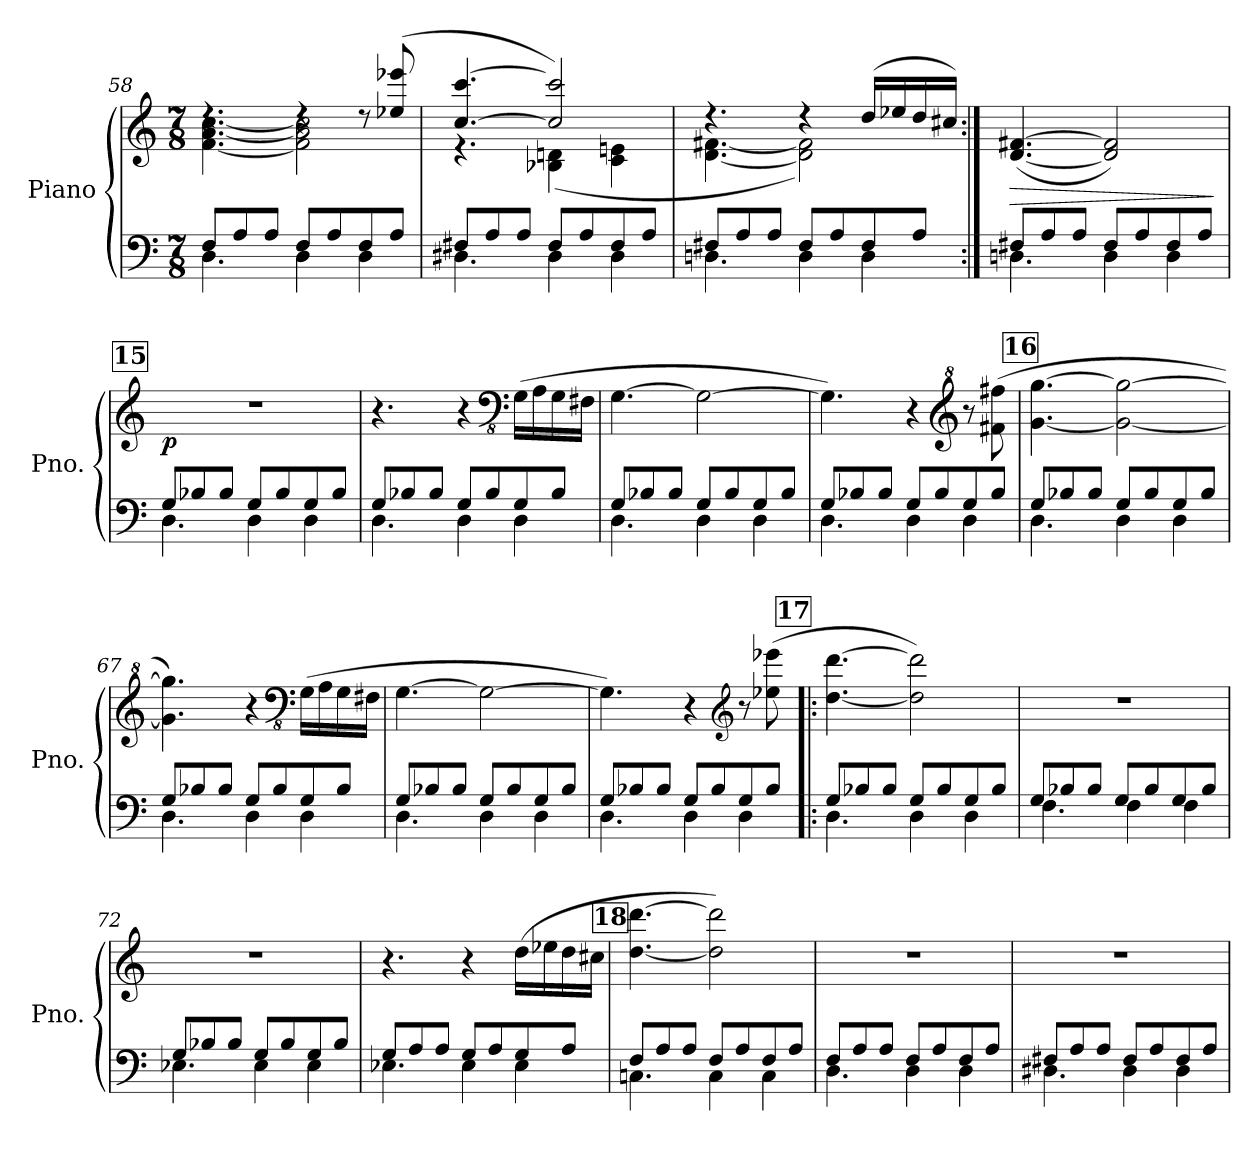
**kern	**kern	**dynam
*part1	*part1	*part1
*staff2	*staff1	*staff1/2
*I"Piano	*	*
*I'Pno.	*	*
!!LO:LB:g=z
*clefF4	*clefG2	*
*k[]	*k[]	*
*M7/8	*M7/8	*
=58	=58	=58
*^	*^	*
8F/L	4.D\	4.rdd	[4.f\ [4.a\ [4.cc\	.
8A/	.	.	.	.
8A/J	.	.	.	.
8F/L	4D\	4rdd	2f\] 2a\] 2cc\]	.
8A/	.	.	.	.
8F/	4D\	8rdd	.	.
8A/J	.	(8ee-X/ 8eee-X/	.	.
=59	=59	=59	=59	=59
8F#X/L	4.D#X\	[4.cc/ [4.ccc/	4.r	.
8A/	.	.	.	.
8A/J	.	.	.	.
8F#/L	4D#\	2cc/] 2ccc/])	(>4B-X\ 4dn\	.
8A/	.	.	.	.
8F#/	4D#\	.	4c\ 4en\	.
8A/J	.	.	.	.
=60	=60	=60	=60	=60
8F#X/L	4.Dn\	4.rdd	[4.d\ [4.f#X\	.
8A/	.	.	.	.
8A/J	.	.	.	.
8F#/L	4D\	4rdd	2d\] 2f#\])	.
8A/	.	.	.	.
8F#/	4D\	(16dd/LL	.	.
.	.	16ee-X/	.	.
8A/J	.	16dd/	.	.
.	.	16cc#X/JJ)	.	.
*	*	*v	*v	*
=61:|!	=61:|!	=61:|!	=61:|!
!	!	!	!LO:HP:b
8F#X/L	4.Dn\	([4.d/ [4.f#X/	>
8A/	.	.	.
8A/J	.	.	.
8F#/L	4D\	2d/] 2f#/])	.
8A/	.	.	.
8F#/	4D\	.	.
8A/J	.	.	.
*v	*v	*	*
.	.	]
!!LO:LB:g=z
!!LO:REH:place=s1:a:B:fs=14:t=15
=62	=62	=62
*^	*	*
!	!	!	!LO:DY:b
8G/L	4.D\	2..r	p
8B-X/	.	.	.
8B-/J	.	.	.
8G/L	4D\	.	.
8B-/	.	.	.
8G/	4D\	.	.
8B-/J	.	.	.
=63	=63	=63	=63
8G/L	4.D\	4.r	.
8B-X/	.	.	.
8B-/J	.	.	.
8G/L	4D\	4r	.
8B-/	.	.	.
*	*	*clefFv4	*
8G/	4D\	(16GG\LL	.
.	.	16AA\	.
8B-/J	.	16GG\	.
.	.	16FF#X\JJ	.
=64	=64	=64	=64
8G/L	4.D\	[4.GG\	.
8B-X/	.	.	.
8B-/J	.	.	.
8G/L	4D\	2GG\_	.
8B-/	.	.	.
8G/	4D\	.	.
8B-/J	.	.	.
=65	=65	=65	=65
8G/L	4.D\	4.GG\])	.
8B-X/	.	.	.
8B-/J	.	.	.
8G/L	4D\	4r	.
8B-/	.	.	.
*	*	*clefG^2	*
8G/	4D\	8r	.
8B-/J	.	(8ff#X\ 8fff#X\	.
!!LO:LB:g=z
!!LO:REH:place=s1:a:B:fs=14:t=16
=66	=66	=66	=66
8G/L	4.D\	[4.gg\ [4.ggg\	.
8B-X/	.	.	.
8B-/J	.	.	.
8G/L	4D\	2gg\_ 2ggg\_	.
8B-/	.	.	.
8G/	4D\	.	.
8B-/J	.	.	.
=67	=67	=67	=67
8G/L	4.D\	4.gg\] 4.ggg\])	.
8B-X/	.	.	.
8B-/J	.	.	.
8G/L	4D\	4r	.
8B-/	.	.	.
*	*	*clefFv4	*
8G/	4D\	(16GG\LL	.
.	.	16AA\	.
8B-/J	.	16GG\	.
.	.	16FF#X\JJ	.
=68	=68	=68	=68
8G/L	4.D\	[4.GG\	.
8B-X/	.	.	.
8B-/J	.	.	.
8G/L	4D\	2GG\_	.
8B-/	.	.	.
8G/	4D\	.	.
8B-/J	.	.	.
=69	=69	=69	=69
8G/L	4.D\	4.GG\])	.
8B-X/	.	.	.
8B-/J	.	.	.
8G/L	4D\	4r	.
8B-/	.	.	.
*	*	*clefG2	*
8G/	4D\	8r	.
8B-/J	.	(8ee-X\ 8eee-X\	.
!!LO:LB:g=z
!!LO:REH:place=s1:a:B:fs=14:t=17
=70!|:	=70!|:	=70!|:	=70!|:
8G/L	4.D\	[4.dd\ [4.ddd\	.
8B-X/	.	.	.
8B-/J	.	.	.
8G/L	4D\	2dd\] 2ddd\])	.
8B-/	.	.	.
8G/	4D\	.	.
8B-/J	.	.	.
=71	=71	=71	=71
8G/L	4.F\	2..r	.
8B-X/	.	.	.
8B-/J	.	.	.
8G/L	4F\	.	.
8B-/	.	.	.
8G/	4F\	.	.
8B-/J	.	.	.
=72	=72	=72	=72
8G/L	4.E-X\	2..r	.
8B-X/	.	.	.
8B-/J	.	.	.
8G/L	4E-\	.	.
8B-/	.	.	.
8G/	4E-\	.	.
8B-/J	.	.	.
=73	=73	=73	=73
8G/L	4.E-X\	4.r	.
8A/	.	.	.
8A/J	.	.	.
8G/L	4E-\	4r	.
8A/	.	.	.
8G/	4E-\	(16dd\LL	.
.	.	16ee-X\	.
8A/J	.	16dd\	.
.	.	16cc#X\JJ	.
!!LO:REH:place=s1:a:B:fs=14:t=18
=74	=74	=74	=74
8F/L	4.Cn\	[4.dd\ [4.ddd\	.
8A/	.	.	.
8A/J	.	.	.
8F/L	4C\	2dd\] 2ddd\])	.
8A/	.	.	.
8F/	4C\	.	.
8A/J	.	.	.
!!LO:PB:g=z
=75	=75	=75	=75
8F/L	4.D\	2..r	.
8A/	.	.	.
8A/J	.	.	.
8F/L	4D\	.	.
8A/	.	.	.
8F/	4D\	.	.
8A/J	.	.	.
=76	=76	=76	=76
8F#X/L	4.D#X\	2..r	.
8A/	.	.	.
8A/J	.	.	.
8F#/L	4D#\	.	.
8A/	.	.	.
8F#/	4D#\	.	.
8A/J	.	.	.
*v	*v	*	*
=	=	=
*-	*-	*-
